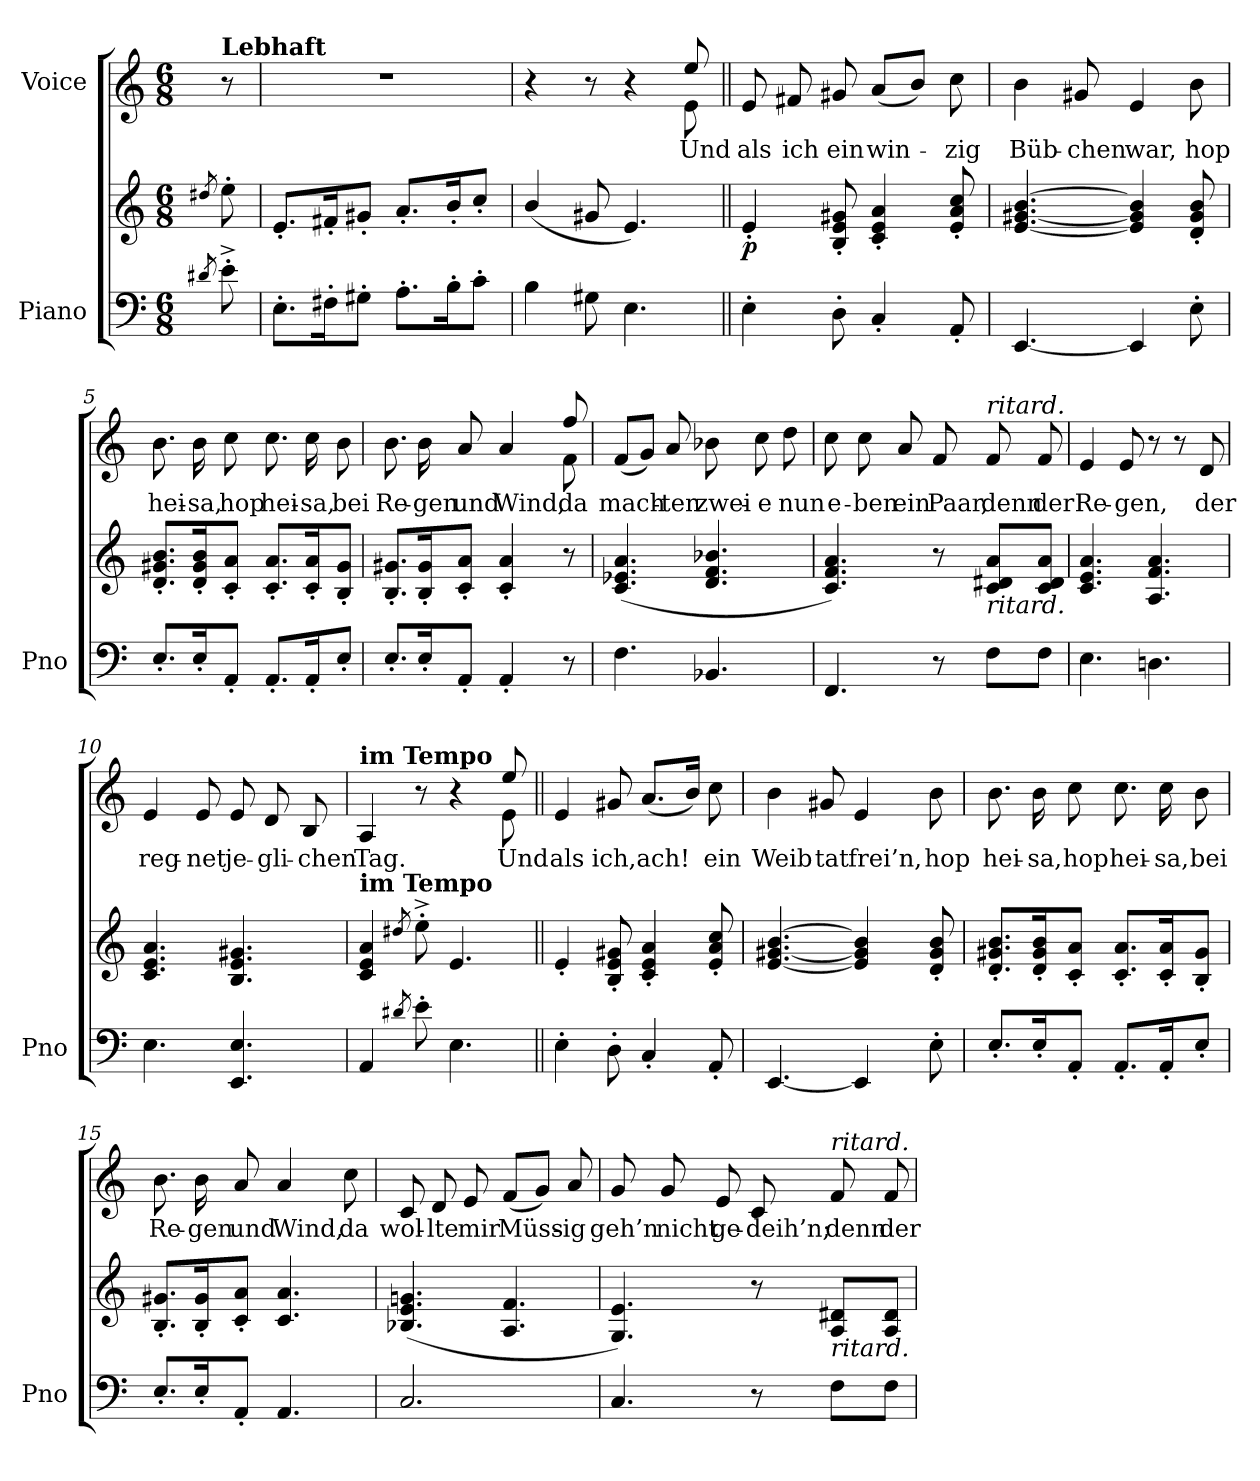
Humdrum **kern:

**kern	**kern	**dynam	**kern	**text
*part2	*part2	*part2	*part1	*part1
*staff3	*staff2	*staff2/3	*staff1	*staff1
*I"Piano	*	*	*I"Voice	*
*I'Pno	*	*	*	*
*clefF4	*clefG2	*	*clefG2	*
*k[]	*k[]	*	*k[]	*
*M6/8	*M6/8	*	*M6/8	*
=	=	=	=	=
8qd#X/	8qdd#X/	.	.	.
!	!	!	!LO:TX:a:B:t=Lebhaft	!
8e'^<\	8ee'\	.	8r	.
=1	=1	=1	=1	=1
8.E'\L	8.e'/L	.	2.r	.
16F#X'\K	16f#X'/K	.	.	.
8G#X'\J	8g#X'/J	.	.	.
8.A'\L	8.a'/L	.	.	.
16B'\K	16b'/K	.	.	.
8c'\J	8cc'/J	.	.	.
=2	=2	=2	=2	=2
*	*	*	*^	*
4B\	(4b/	.	4r	4ryy	.
8G#X\	8g#X/	.	8r	8ryy	.
4.E\	4.e/)	.	4r	4ryy	.
.	.	.	8e\	8ee/	Und
=3||	=3||	=3||	=3||	=3||	=3||
!	!	!LO:DY:b	!	!	!
*	*	*	*v	*v	*
4E'\	4e'/	p	8e/	als
.	.	.	8f#X/	ich
8D'\	8B/' 8e/' 8g#X/'	.	8g#X/	ein
4C'/	4c/' 4e/' 4a/'	.	(8a/L	win-
.	.	.	8b/J)	.
8AA'/	8e/' 8a/' 8cc/'	.	8cc\	-zig
=4	=4	=4	=4	=4
[4.EE/	[4.e/ [4.g#X/ [4.b/	.	4b\	Büb-
.	.	.	8g#X/	-chen
4EE/]	4e/] 4g#/] 4b/]	.	4e/	war,
8E'\	8d/' 8g#/' 8b/'	.	8b\	hop
=5	=5	=5	=5	=5
8.E'/L	8.d/' 8.g#X/' 8.b/'L	.	8.b\	hei-
16E'/K	16d/' 16g#/' 16b/'K	.	16b\	-sa,
8AA'/J	8c/' 8a/'J	.	8cc\	hop
8.AA'/L	8.c/' 8.a/'L	.	8.cc\	hei-
16AA'/K	16c/' 16a/'K	.	16cc\	-sa,
8E'/J	8B/' 8g#/'J	.	8b\	bei
=6	=6	=6	=6	=6
*	*	*	*^	*
8.E'/L	8.B/' 8.g#X/'L	.	8.b\	4.ryy	Re-
16E'/K	16B/' 16g#/'K	.	16b\	.	-gen
8AA'/J	8c/' 8a/'J	.	8a/	.	und
4AA'/	4c/' 4a/'	.	4a/	4ryy	Wind,
8r	8r	.	8f\	8ff/	da
*	*	*	*v	*v	*
=7	=7	=7	=7	=7
4.F\	(>4.c/ 4.e-X/ 4.a/	.	(8f/L	mach-
.	.	.	8g/J)	.
.	.	.	8a/	-ten
4.BB-X/	4.d/ 4.f/ 4.b-X/	.	8b-X\	zwei-
.	.	.	8cc\	-e
.	.	.	8dd\	nun
=8	=8	=8	=8	=8
4.FF/	4.c/ 4.f/ 4.a/)	.	8cc\	e-
.	.	.	8cc\	-ben
.	.	.	8a/	ein
8r	8r	.	8f/	Paar,
!	!	!	!LO:TX:a:i:t=ritard.	!
!	!LO:TX:b:i:t=ritard.	!	!	!
8F\L	8c/ 8d#X/ 8a/L	.	8f/	denn
8F\J	8c/ 8d#/ 8a/J	.	8f/	der
=9	=9	=9	=9	=9
4.E\	4.c/ 4.e/ 4.a/	.	4e/	Re-
.	.	.	8e/	-gen,
4.Dn\	4.A/ 4.f/ 4.a/	.	8r	.
.	.	.	8r	.
.	.	.	8d/	der
=10	=10	=10	=10	=10
4.E\	4.c/ 4.e/ 4.a/	.	4e/	reg-
.	.	.	8e/	-net
4.EE/ 4.E/	4.B/ 4.e/ 4.g#X/	.	8e/	je-
.	.	.	8d/	-gli-
.	.	.	8B/	-chen
=11	=11	=11	=11	=11
*	*	*	*^	*
!	!	!	!LO:TX:a:B:t=im Tempo	!	!
!	!LO:TX:a:B:t=im Tempo	!	!	!	!
4AA/	4c/ 4e/ 4a/	.	4A/	4.ryy	Tag.
8qd#X/	8qdd#X/	.	.	.	.
8e'\	8ee'^<\	.	8r	.	.
4.E\	4.e/	.	4r	4ryy	.
.	.	.	8e\	8ee/	Und
*	*	*	*v	*v	*
=12||	=12||	=12||	=12||	=12||
4E'\	4e'/	.	4e/	als
8D'\	8B/' 8e/' 8g#X/'	.	8g#X/	ich,
4C'/	4c/' 4e/' 4a/'	.	(8.a/L	ach!
.	.	.	16b/Jk)	.
8AA'/	8e/' 8a/' 8cc/'	.	8cc\	ein
=13	=13	=13	=13	=13
[4.EE/	[4.e/ [4.g#X/ [4.b/	.	4b\	Weib
.	.	.	8g#X/	tat
4EE/]	4e/] 4g#/] 4b/]	.	4e/	frei’n,
8E'\	8d/' 8g#/' 8b/'	.	8b\	hop
=14	=14	=14	=14	=14
8.E'/L	8.d/' 8.g#X/' 8.b/'L	.	8.b\	hei-
16E'/K	16d/' 16g#/' 16b/'K	.	16b\	-sa,
8AA'/J	8c/' 8a/'J	.	8cc\	hop
8.AA'/L	8.c/' 8.a/'L	.	8.cc\	hei-
16AA'/K	16c/' 16a/'K	.	16cc\	-sa,
8E'/J	8B/' 8g#/'J	.	8b\	bei
=15	=15	=15	=15	=15
8.E'/L	8.B/' 8.g#X/'L	.	8.b\	Re-
16E'/K	16B/' 16g#/'K	.	16b\	-gen
8AA'/J	8c/' 8a/'J	.	8a/	und
4.AA/	4.c/ 4.a/	.	4a/	Wind,
.	.	.	8cc\	da
=16	=16	=16	=16	=16
2.C/	(>4.B-X/ 4.e/ 4.gn/	.	8c/	wol-
.	.	.	8d/	-lte
.	.	.	8e/	mir
.	4.A/ 4.f/	.	(8f/L	Müss-
.	.	.	8g/J)	.
.	.	.	8a/	-ig
=17	=17	=17	=17	=17
4.C/	4.G/ 4.e/)	.	8g/	geh’n
.	.	.	8g/	nicht
.	.	.	8e/	ge-
8r	8r	.	8c/	-deih’n;
!	!	!	!LO:TX:a:i:t=ritard.	!
!	!LO:TX:b:i:t=ritard.	!	!	!
8F\L	8A/ 8d#X/L	.	8f/	denn
8F\J	8A/ 8d#/J	.	8f/	der
=	=	=	=	=
*-	*-	*-	*-	*-
